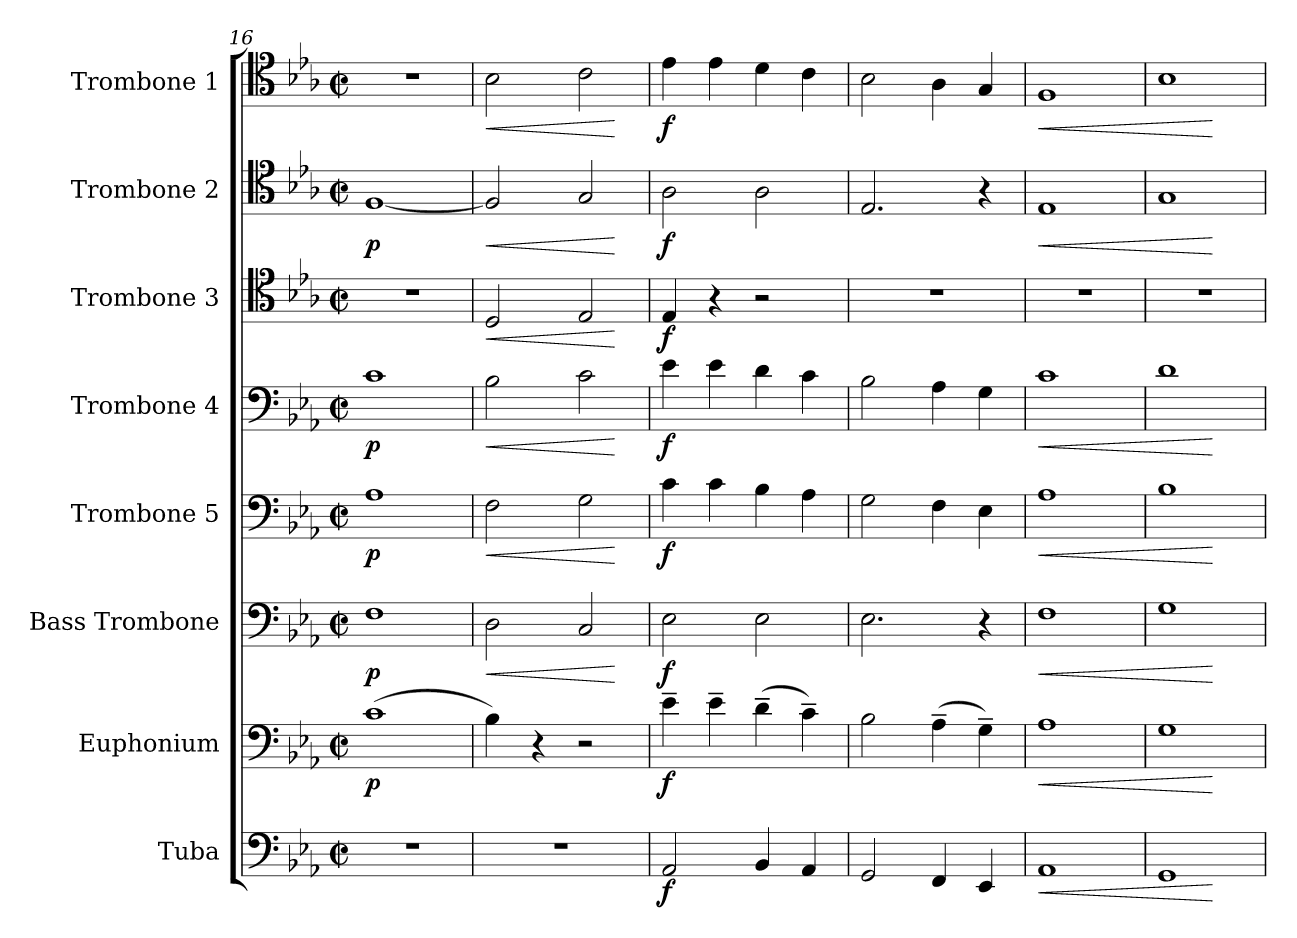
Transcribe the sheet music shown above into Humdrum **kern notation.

**kern	**dynam	**kern	**dynam	**kern	**dynam	**kern	**dynam	**kern	**dynam	**kern	**dynam	**kern	**dynam	**kern	**dynam
*part8	*part8	*part7	*part7	*part6	*part6	*part5	*part5	*part4	*part4	*part3	*part3	*part2	*part2	*part1	*part1
*staff8	*staff8	*staff7	*staff7	*staff6	*staff6	*staff5	*staff5	*staff4	*staff4	*staff3	*staff3	*staff2	*staff2	*staff1	*staff1
*I"Tuba	*	*I"Euphonium	*	*I"Bass Trombone	*	*I"Trombone 5	*	*I"Trombone 4	*	*I"Trombone 3	*	*I"Trombone 2	*	*I"Trombone 1	*
*I'Tba.	*	*I'Euph.	*	*I'B. Tbn.	*	*I'Tbn. 5	*	*I'Tbn. 4	*	*I'Tbn. 3	*	*I'Tbn. 2	*	*I'Tbn. 1	*
*clefF4	*	*clefF4	*	*clefF4	*	*clefF4	*	*clefF4	*	*clefC4	*	*clefC4	*	*clefC4	*
*k[b-e-a-]	*	*k[b-e-a-]	*	*k[b-e-a-]	*	*k[b-e-a-]	*	*k[b-e-a-]	*	*k[b-e-a-]	*	*k[b-e-a-]	*	*k[b-e-a-]	*
*M2/2	*	*M2/2	*	*M2/2	*	*M2/2	*	*M2/2	*	*M2/2	*	*M2/2	*	*M2/2	*
*met(c|)	*	*met(c|)	*	*met(c|)	*	*met(c|)	*	*met(c|)	*	*met(c|)	*	*met(c|)	*	*met(c|)	*
=16	=16	=16	=16	=16	=16	=16	=16	=16	=16	=16	=16	=16	=16	=16	=16
!	!	!	!LO:DY:b	!	!LO:DY:b	!	!LO:DY:b	!	!LO:DY:b	!	!	!	!LO:DY:b	!	!
1r	.	(>1c	p	1F	p	1A-	p	1c	p	1r	.	[1F	p	1r	.
=17	=17	=17	=17	=17	=17	=17	=17	=17	=17	=17	=17	=17	=17	=17	=17
!	!	!	!	!	!LO:HP:b	!	!LO:HP:b	!	!LO:HP:b	!	!LO:HP:b	!	!LO:HP:b	!	!LO:HP:b
1r	.	4B-\)	.	2D\	<	2F\	<	2B-\	<	2D/	<	2F/]	<	2B-\	<
.	.	4r	.	.	.	.	.	.	.	.	.	.	.	.	.
.	.	2r	.	2C/	.	2G\	.	2c\	.	2E-/	.	2G/	.	2c\	.
.	.	.	.	.	[	.	[	.	[	.	[	.	[	.	[
=18	=18	=18	=18	=18	=18	=18	=18	=18	=18	=18	=18	=18	=18	=18	=18
!	!LO:DY:b	!	!LO:DY:b	!	!LO:DY:b	!	!LO:DY:b	!	!LO:DY:b	!	!LO:DY:b	!	!LO:DY:b	!	!LO:DY:b
2AA-/	f	4e-~\	f	2E-\	f	4c\	f	4e-\	f	4E-/	f	2A-\	f	4e-\	f
.	.	4e-~\	.	.	.	4c\	.	4e-\	.	4r	.	.	.	4e-\	.
4BB-/	.	(>4d~\	.	2E-\	.	4B-\	.	4d\	.	2r	.	2A-\	.	4d\	.
4AA-/	.	4c~\)	.	.	.	4A-\	.	4c\	.	.	.	.	.	4c\	.
=19	=19	=19	=19	=19	=19	=19	=19	=19	=19	=19	=19	=19	=19	=19	=19
2GG/	.	2B-\	.	2.E-\	.	2G\	.	2B-\	.	1r	.	2.E-/	.	2B-\	.
4FF/	.	(>4A-~\	.	.	.	4F\	.	4A-\	.	.	.	.	.	4A-\	.
4EE-/	.	4G~\)	.	4r	.	4E-\	.	4G\	.	.	.	4r	.	4G/	.
=20	=20	=20	=20	=20	=20	=20	=20	=20	=20	=20	=20	=20	=20	=20	=20
!	!LO:HP:b	!	!LO:HP:b	!	!LO:HP:b	!	!LO:HP:b	!	!LO:HP:b	!	!	!	!LO:HP:b	!	!LO:HP:b
1AA-	<	1A-	<	1F	<	1A-	<	1c	<	1r	.	1E-	<	1F	<
=21	=21	=21	=21	=21	=21	=21	=21	=21	=21	=21	=21	=21	=21	=21	=21
1GG	.	1G	.	1G	.	1B-	.	1d	.	1r	.	1G	.	1B-	.
.	[	.	[	.	[	.	[	.	[	.	.	.	[	.	[
=	=	=	=	=	=	=	=	=	=	=	=	=	=	=	=
*-	*-	*-	*-	*-	*-	*-	*-	*-	*-	*-	*-	*-	*-	*-	*-
